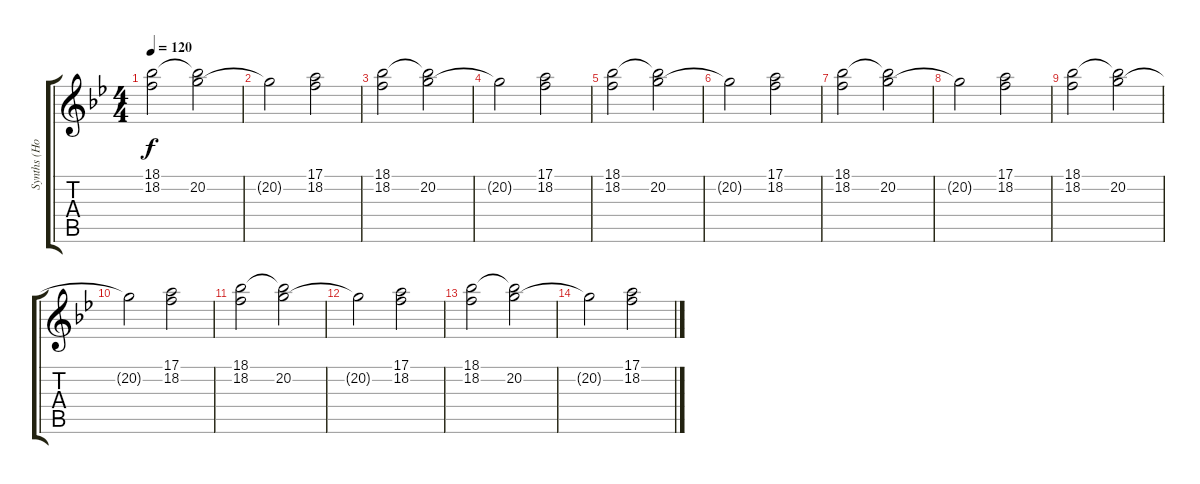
\track ("Synths (Hogson)" "Synths (Ho") {instrument stringensemble1}
\staff {score tabs}
\tuning (E4 B3 G3 D3 A2 E2) {hide}
\ts (4 4)
\tempo 120
\clef g2
\ks bb
(18.1 18.2).2{dy f} (18.1{t} 20.2).2 |
20.2{t}.2 (17.1 18.2).2 |
(18.1 18.2).2 (18.1{t} 20.2).2 |
20.2{t}.2 (17.1 18.2).2 |
(18.1 18.2).2 (18.1{t} 20.2).2 |
20.2{t}.2 (17.1 18.2).2 |
(18.1 18.2).2 (18.1{t} 20.2).2 |
20.2{t}.2 (17.1 18.2).2 |
(18.1 18.2).2 (18.1{t} 20.2).2 |
20.2{t}.2 (17.1 18.2).2 |
(18.1 18.2).2 (18.1{t} 20.2).2 |
20.2{t}.2 (17.1 18.2).2 |
(18.1 18.2).2 (18.1{t} 20.2).2 |
20.2{t}.2 (17.1 18.2).2
